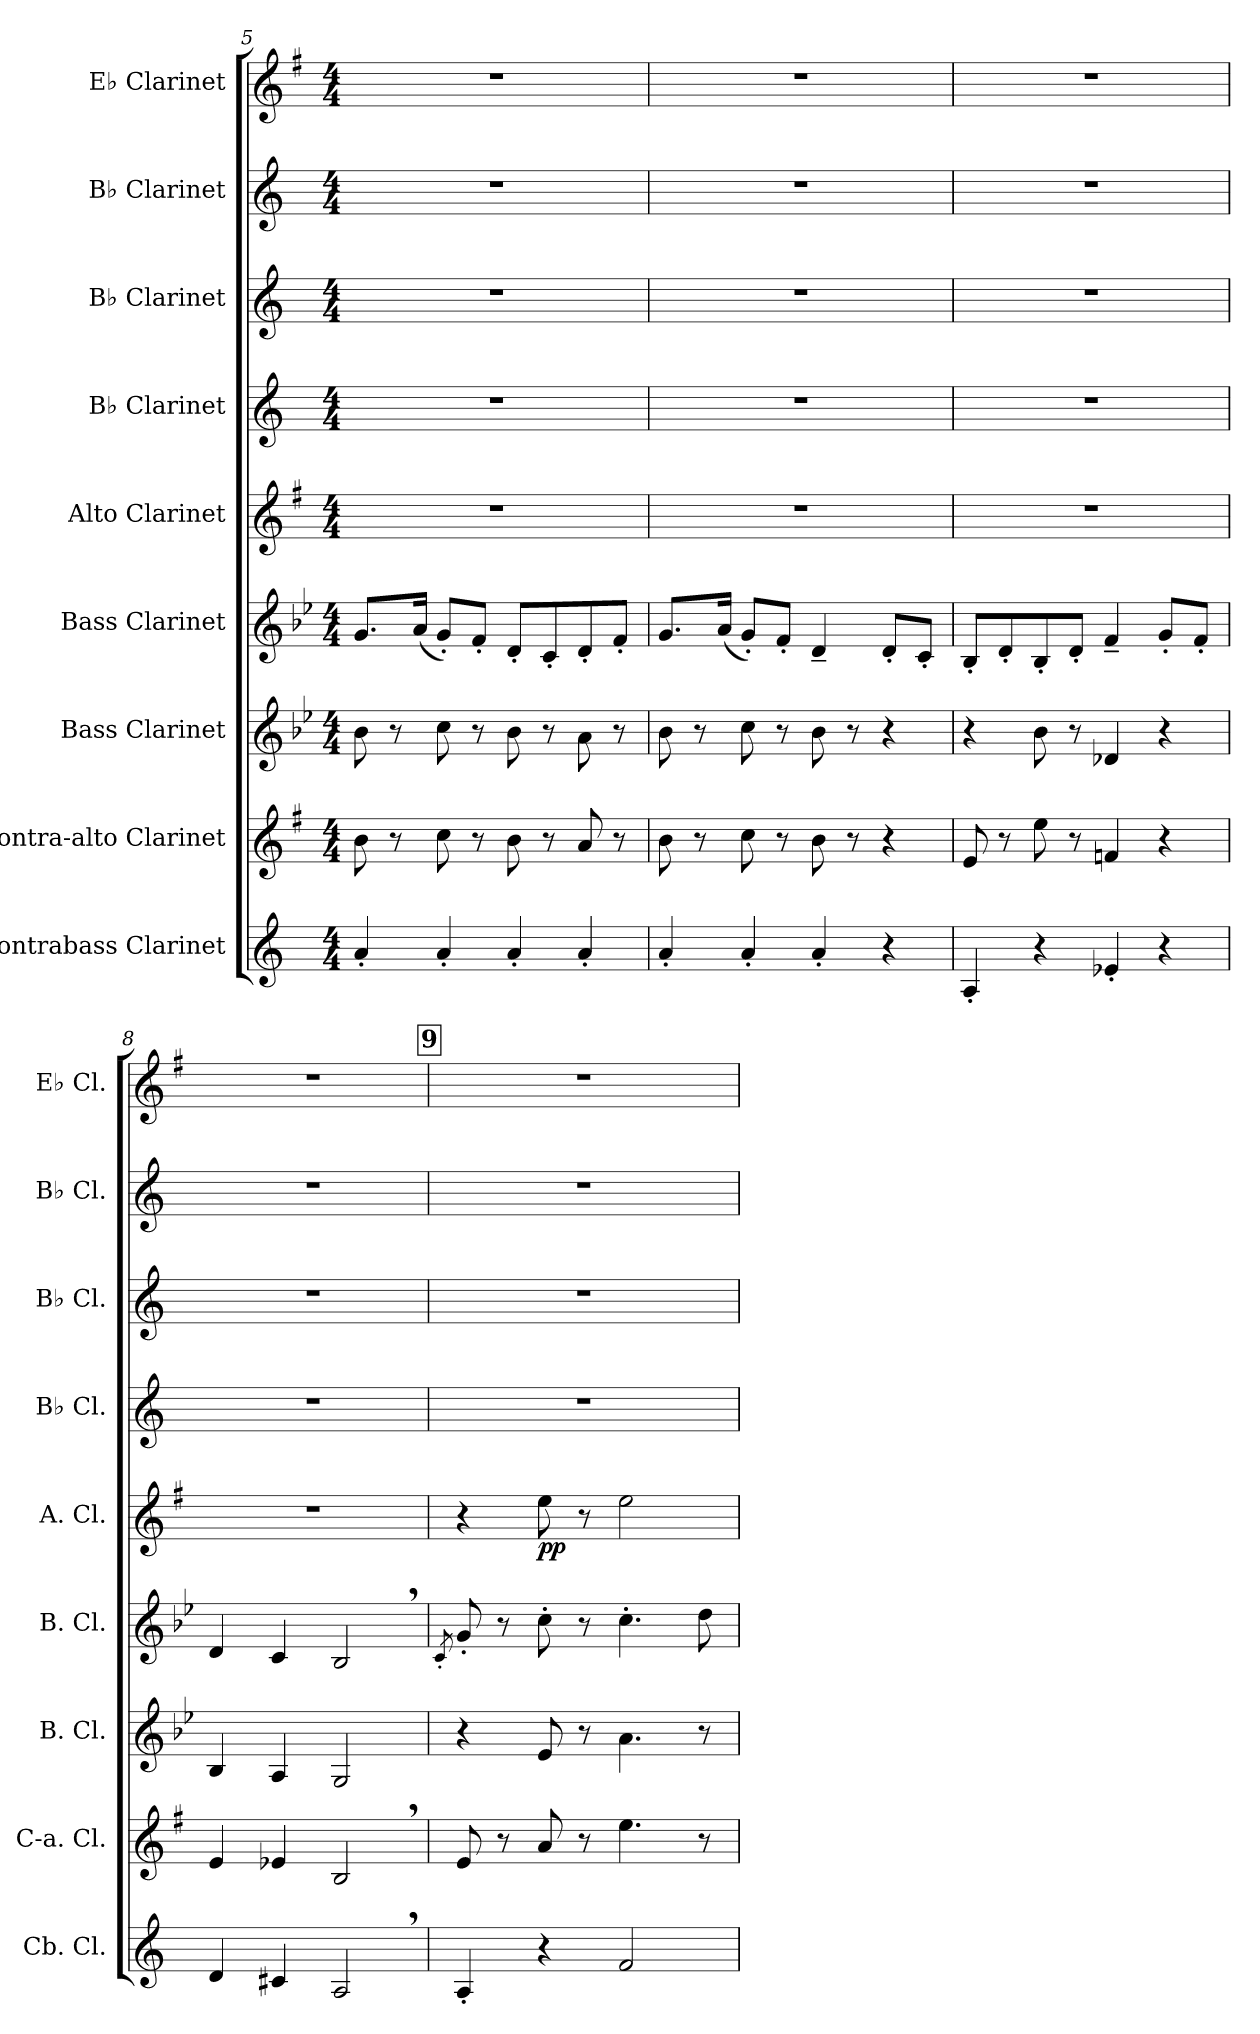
**kern	**kern	**kern	**kern	**kern	**dynam	**kern	**kern	**kern	**kern
*part9	*part8	*part7	*part6	*part5	*part5	*part4	*part3	*part2	*part1
*staff9	*staff8	*staff7	*staff6	*staff5	*staff5	*staff4	*staff3	*staff2	*staff1
*I"Contrabass Clarinet	*I"Contra-alto Clarinet	*I"Bass Clarinet	*I"Bass Clarinet	*I"Alto Clarinet	*	*I"B♭ Clarinet	*I"B♭ Clarinet	*I"B♭ Clarinet	*I"E♭ Clarinet
*I'Cb. Cl.	*I'C-a. Cl.	*I'B. Cl.	*I'B. Cl.	*I'A. Cl.	*	*I'B♭ Cl.	*I'B♭ Cl.	*I'B♭ Cl.	*I'E♭ Cl.
*clefG2	*clefG2	*clefG2	*clefG2	*clefG2	*	*clefG2	*clefG2	*clefG2	*clefG2
*ITrd1c2	*ITrd1c2	*ITrd8c14	*ITrd8c14	*ITrd1c2	*	*ITrd1c2	*ITrd1c2	*ITrd1c2	*ITrd1c2
*k[b-e-]	*k[b-]	*k[b-e-]	*k[b-e-]	*k[b-]	*	*k[b-e-]	*k[b-e-]	*k[b-e-]	*k[b-]
*M4/4	*M4/4	*M4/4	*M4/4	*M4/4	*	*M4/4	*M4/4	*M4/4	*M4/4
=5	=5	=5	=5	=5	=5	=5	=5	=5	=5
4g'/	8a\	8B-\	8.G/L	1r	.	1r	1r	1r	1r
.	8r	8r	.	.	.	.	.	.	.
.	.	.	(<16A/Jk	.	.	.	.	.	.
4g'/	8b-\	8c\	8G'/L)	.	.	.	.	.	.
.	8r	8r	8F'/J	.	.	.	.	.	.
4g'/	8a\	8B-\	8D'/L	.	.	.	.	.	.
.	8r	8r	8C'/	.	.	.	.	.	.
4g'/	8g/	8A\	8D'/	.	.	.	.	.	.
.	8r	8r	8F'/J	.	.	.	.	.	.
=6	=6	=6	=6	=6	=6	=6	=6	=6	=6
4g'/	8a\	8B-\	8.G/L	1r	.	1r	1r	1r	1r
.	8r	8r	.	.	.	.	.	.	.
.	.	.	(<16A/Jk	.	.	.	.	.	.
4g'/	8b-\	8c\	8G'/L)	.	.	.	.	.	.
.	8r	8r	8F'/J	.	.	.	.	.	.
4g'/	8a\	8B-\	4D~/	.	.	.	.	.	.
.	8r	8r	.	.	.	.	.	.	.
4r	4r	4r	8D'/L	.	.	.	.	.	.
.	.	.	8C'/J	.	.	.	.	.	.
=7	=7	=7	=7	=7	=7	=7	=7	=7	=7
4G'/	8d/	4r	8BB-'/L	1r	.	1r	1r	1r	1r
.	8r	.	8D'/	.	.	.	.	.	.
4r	8dd\	8B-\	8BB-'/	.	.	.	.	.	.
.	8r	8r	8D'/J	.	.	.	.	.	.
4d-X'/	4e-X/	4D-X/	4F~/	.	.	.	.	.	.
4r	4r	4r	8G'/L	.	.	.	.	.	.
.	.	.	8F'/J	.	.	.	.	.	.
=8	=8	=8	=8	=8	=8	=8	=8	=8	=8
4c/	4d/	4BB-/	4D/	1r	.	1r	1r	1r	1r
4Bn/	4d-X/	4AA/	4C/	.	.	.	.	.	.
2G,/	2A,/	2GG/	2BB-,/	.	.	.	.	.	.
!!LO:PB:g=z
!!LO:REH:place=s1:a:B:fs=14:t=9
=9	=9	=9	=9	=9	=9	=9	=9	=9	=9
.	.	.	8qC'/	.	.	.	.	.	.
4G'/	8d/	4r	8G'/	4r	.	1r	1r	1r	1r
.	8r	.	8r	.	.	.	.	.	.
!	!	!	!	!	!LO:DY:b	!	!	!	!
4r	8g/	8E-/	8c'\	8dd\	pp	.	.	.	.
.	8r	8r	8r	8r	.	.	.	.	.
2e-/	4.dd\	4.A\	4.c'\	2dd\	.	.	.	.	.
.	8r	8r	8d\	.	.	.	.	.	.
=	=	=	=	=	=	=	=	=	=
*-	*-	*-	*-	*-	*-	*-	*-	*-	*-
